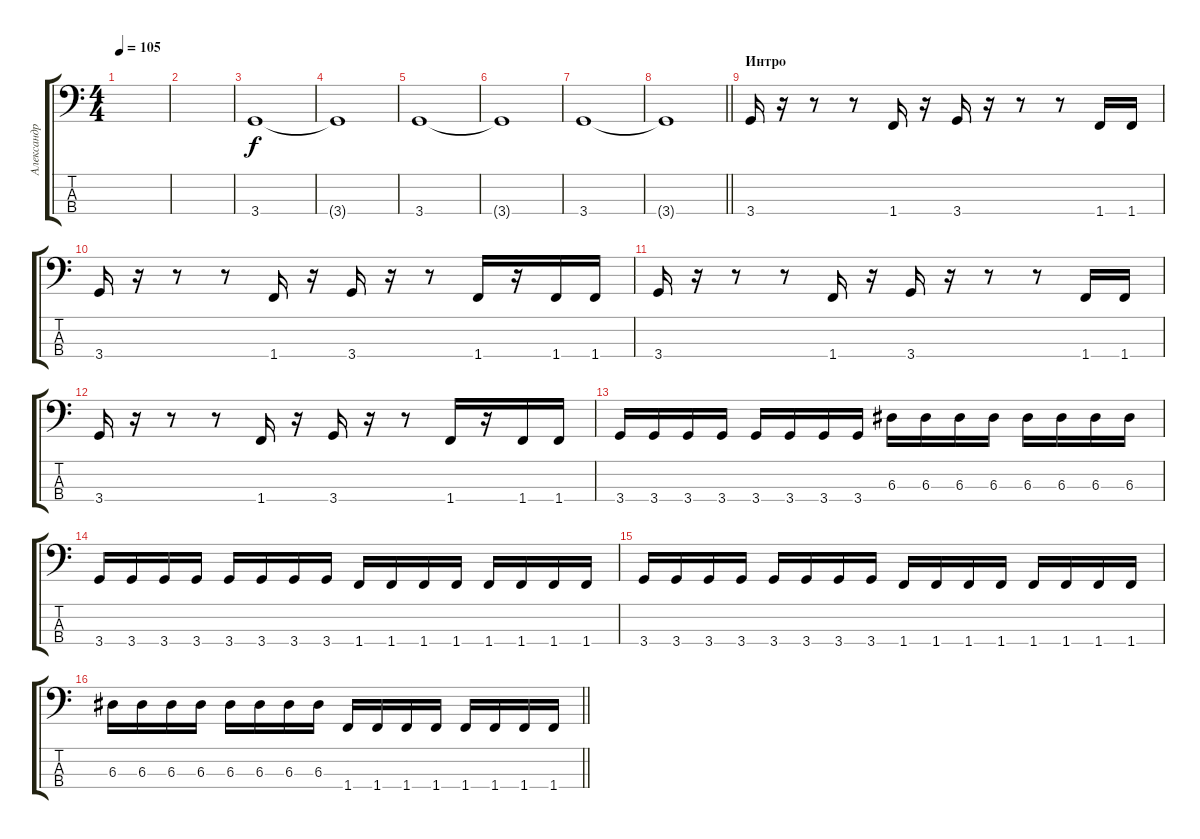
\track ("Александр Тимонин" "Александр ") {instrument electricbassfinger}
\staff {score tabs}
\tuning (G2 D2 A1 E1) {hide}
\ts (4 4)
\tempo 105
\clef f4
\ks c
|
|
3.4.1 |
3.4{t}.1 |
3.4.1 |
3.4{t}.1 |
3.4.1 |
\barLineRight lightlight
3.4{t}.1 |
\section ("" "Интро")
3.4.16 r.16 r.8 r.8 1.4.16 r.16 3.4.16 r.16 r.8 r.8 1.4.16 1.4.16 |
3.4.16 r.16 r.8 r.8 1.4.16 r.16 3.4.16 r.16 r.8 1.4.16 r.16 1.4.16 1.4.16 |
3.4.16 r.16 r.8 r.8 1.4.16 r.16 3.4.16 r.16 r.8 r.8 1.4.16 1.4.16 |
3.4.16 r.16 r.8 r.8 1.4.16 r.16 3.4.16 r.16 r.8 1.4.16 r.16 1.4.16 1.4.16 |
3.4.16 3.4.16 3.4.16 3.4.16 3.4.16 3.4.16 3.4.16 3.4.16 6.3.16 6.3.16 6.3.16 6.3.16 6.3.16 6.3.16 6.3.16 6.3.16 |
3.4.16 3.4.16 3.4.16 3.4.16 3.4.16 3.4.16 3.4.16 3.4.16 1.4.16 1.4.16 1.4.16 1.4.16 1.4.16 1.4.16 1.4.16 1.4.16 |
3.4.16 3.4.16 3.4.16 3.4.16 3.4.16 3.4.16 3.4.16 3.4.16 1.4.16 1.4.16 1.4.16 1.4.16 1.4.16 1.4.16 1.4.16 1.4.16 |
\barLineRight lightlight
6.3.16 6.3.16 6.3.16 6.3.16 6.3.16 6.3.16 6.3.16 6.3.16 1.4.16 1.4.16 1.4.16 1.4.16 1.4.16 1.4.16 1.4.16 1.4.16
